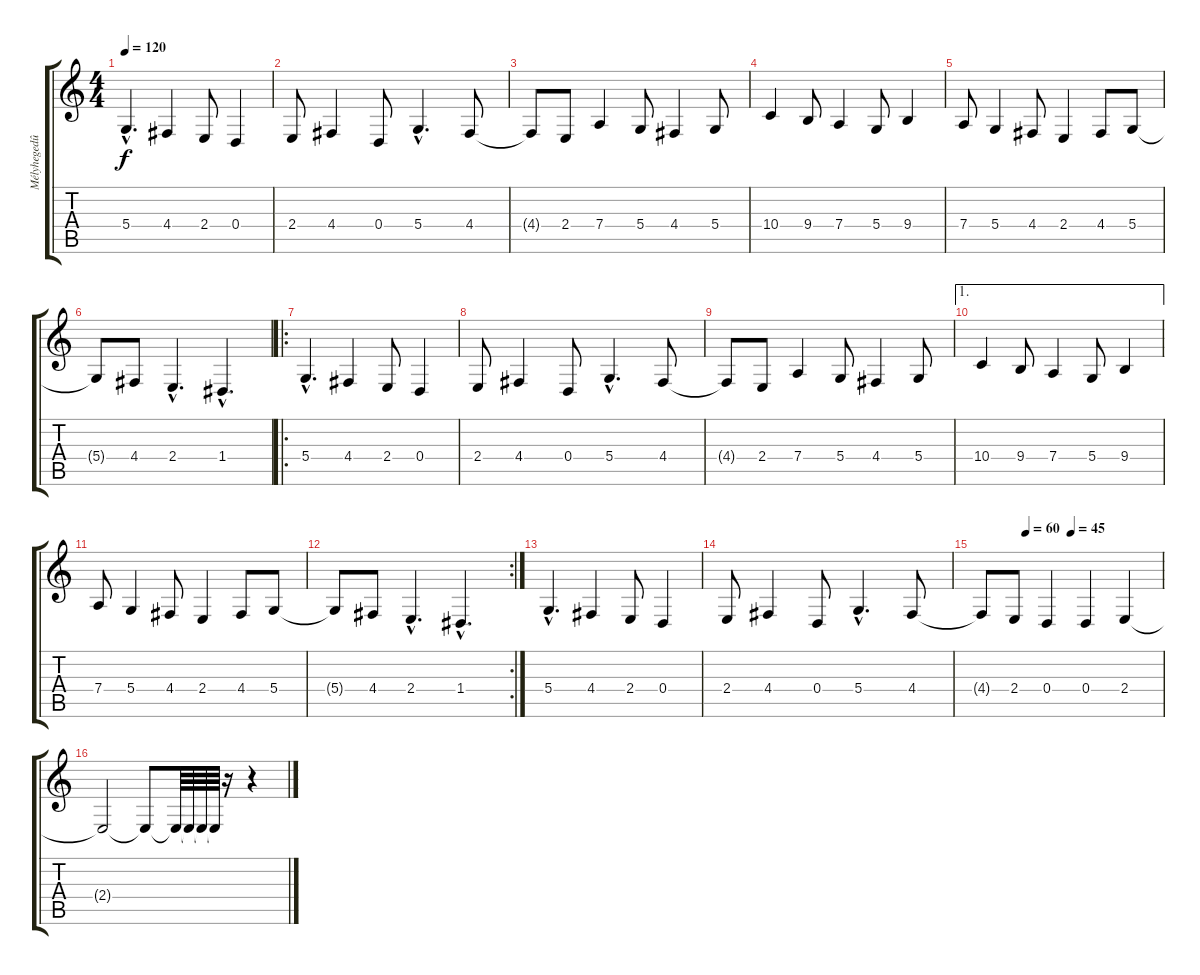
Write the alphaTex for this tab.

\track ("Mélyhegedû" "Mélyhegedû") {instrument viola}
\staff {score tabs}
\tuning (E4 B3 G3 D3 A2 E2) {hide}
\ts (4 4)
\tempo 120
\clef g2
\ks c
5.4{hac}.4{d dy f} 4.4.4 2.4.8 0.4.4 |
2.4.8 4.4.4 0.4.8 5.4{hac}.4{d} 4.4.8 |
4.4{t}.8 2.4.8 7.4.4 5.4.8 4.4.4 5.4.8 |
10.4.4 9.4.8 7.4.4 5.4.8 9.4.4 |
7.4.8 5.4.4 4.4.8 2.4.4 4.4.8 5.4.8 |
5.4{t}.8 4.4.8 2.4{hac}.4{d} 1.4{hac}.4{d} |
\ro
5.4{hac}.4{d} 4.4.4 2.4.8 0.4.4 |
2.4.8 4.4.4 0.4.8 5.4{hac}.4{d} 4.4.8 |
4.4{t}.8 2.4.8 7.4.4 5.4.8 4.4.4 5.4.8 |
\ae 1
10.4.4 9.4.8 7.4.4 5.4.8 9.4.4 |
7.4.8 5.4.4 4.4.8 2.4.4 4.4.8 5.4.8 |
\rc 2
5.4{t}.8 4.4.8 2.4{hac}.4{d} 1.4{hac}.4{d} |
5.4{hac}.4{d} 4.4.4 2.4.8 0.4.4 |
2.4.8 4.4.4 0.4.8 5.4{hac}.4{d} 4.4.8 |
\tempo (60 0.25)
\tempo (45 0.5)
4.4{t}.8 2.4.8 0.4.4 0.4.4 2.4.4 |
2.4{t}.2 2.4{t}.8 2.4{t}.64 2.4{t}.64 2.4{t}.64 2.4{t}.64 r.16 r.4
